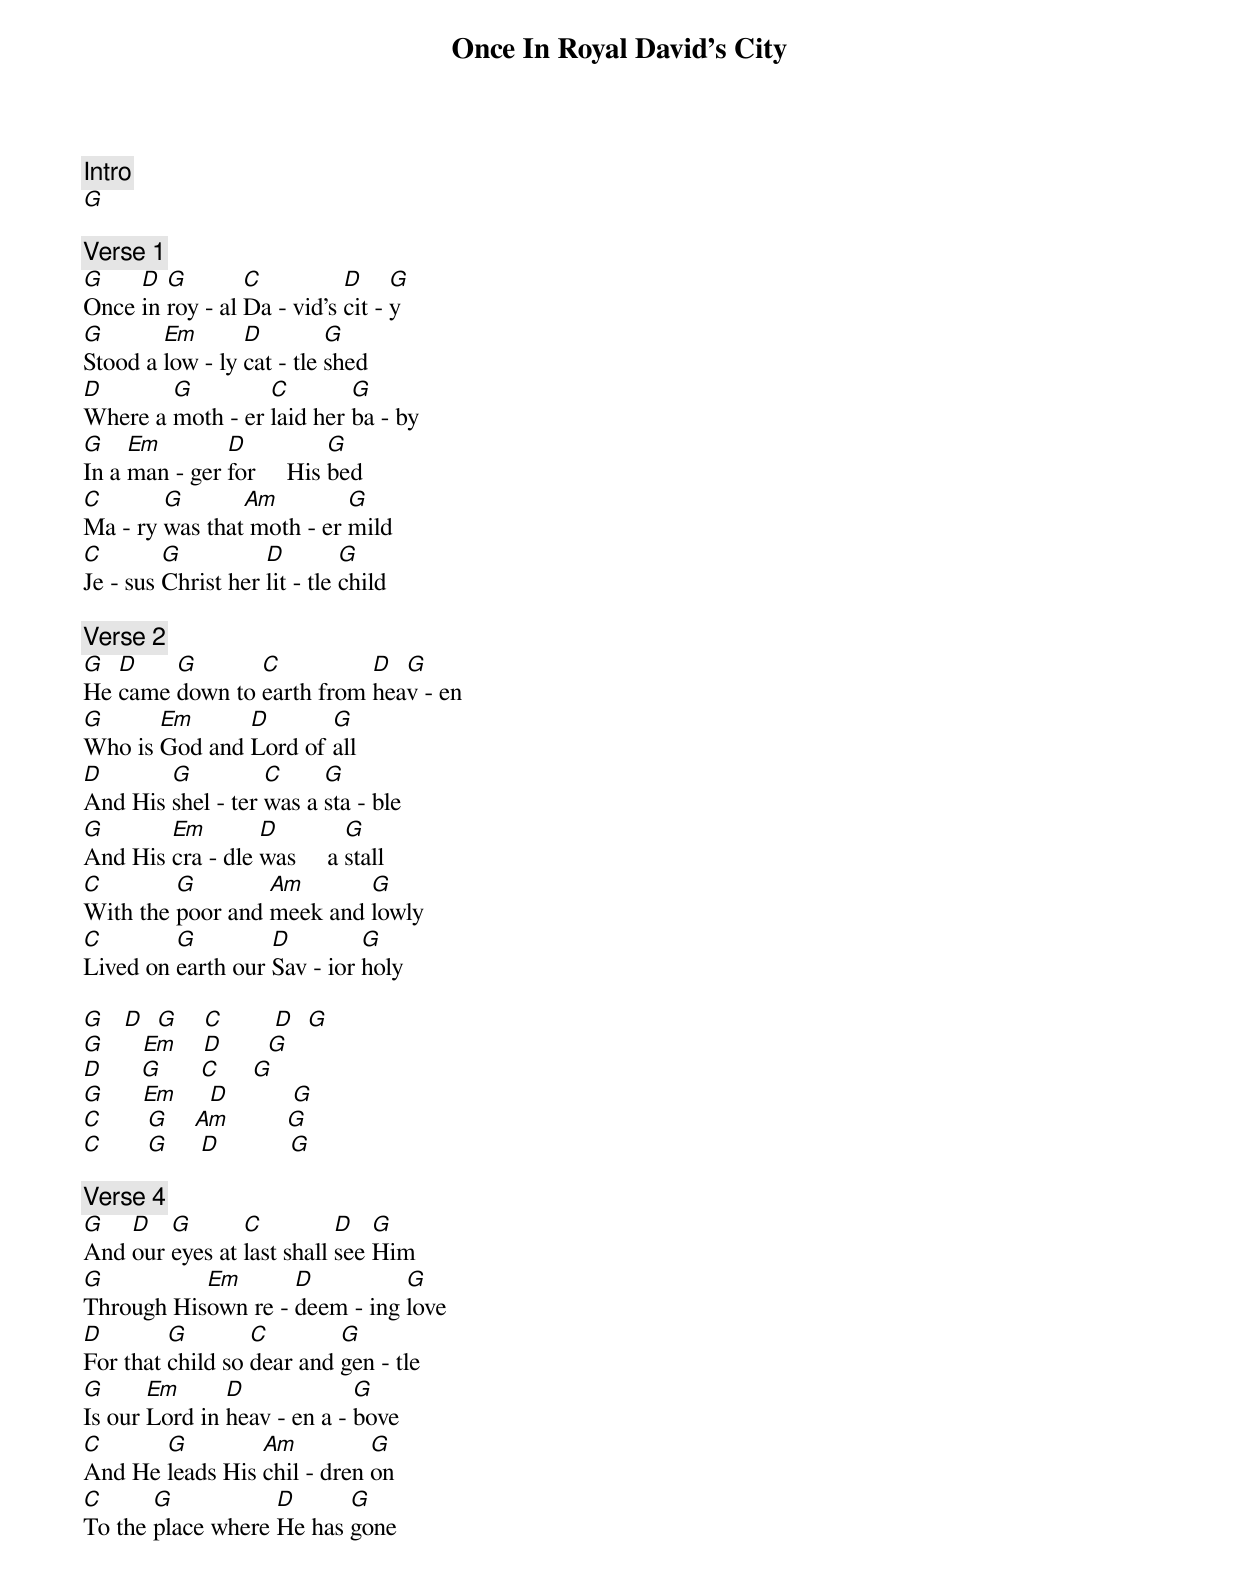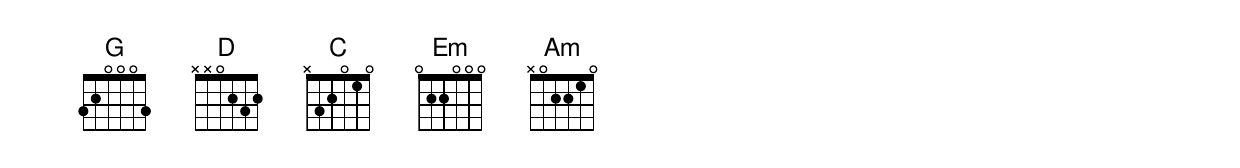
{title: Once In Royal David's City}
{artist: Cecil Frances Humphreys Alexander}
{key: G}
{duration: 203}
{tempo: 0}
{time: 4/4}
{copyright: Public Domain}

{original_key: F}
{c: Intro}
[G]

{c: Verse 1}
[G]Once [D]in [G]roy - al [C]Da - vid's [D]cit - [G]y
[G]Stood a [Em]low - ly [D]cat - tle [G]shed
[D]Where a [G]moth - er [C]laid her [G]ba - by
[G]In a [Em]man - ger [D]for     His [G]bed
[C]Ma - ry [G]was that[Am] moth - er [G]mild
[C]Je - sus [G]Christ her [D]lit - tle [G]child

{c: Verse 2}
[G]He [D]came [G]down to [C]earth from [D]hea[G]v - en
[G]Who is [Em]God and [D]Lord of [G]all
[D]And His [G]shel - ter [C]was a [G]sta - ble
[G]And His [Em]cra - dle [D]was     a [G]stall
[C]With the [G]poor and [Am]meek and [G]lowly
[C]Lived on [G]earth our [D]Sav - ior [G]holy

[G]   [D]  [G]    [C]        [D]  [G]
[G]      [Em]    [D]       [G]
[D]      [G]      [C]     [G]
[G]      [Em]     [D]          [G]
[C]       [G]    [Am]         [G]
[C]       [G]     [D]           [G]

{c: Verse 4}
[G]And [D]our [G]eyes at [C]last shall [D]see [G]Him
[G]Through His[Em]own re - [D]deem - ing [G]love
[D]For that [G]child so [C]dear and [G]gen - tle
[G]Is our [Em]Lord in [D]heav - en a - [G]bove
[C]And He [G]leads His [Am]chil - dren [G]on
[C]To the [G]place where [D]He has [G]gone
